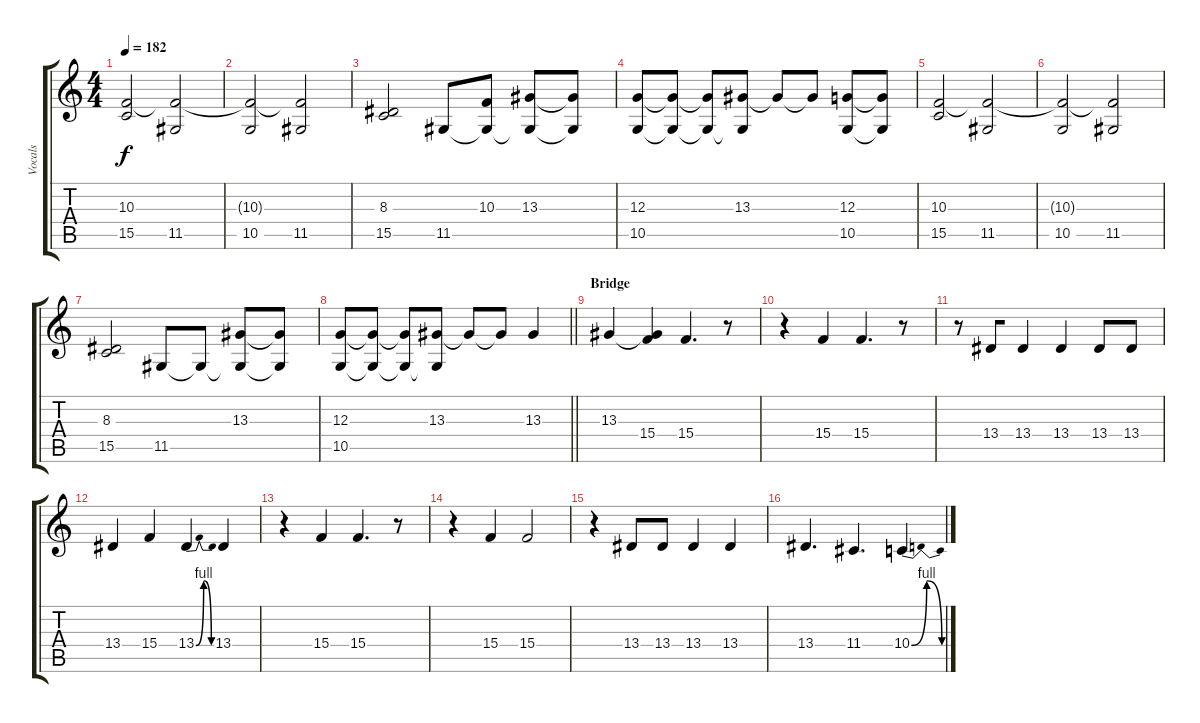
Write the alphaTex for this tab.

\track ("Vocals" "Vocals") {instrument lead6voice}
\staff {score tabs}
\tuning (E4 B3 G3 D3 A2 E2) {hide}
\ts (4 4)
\tempo 182
\clef g2
\ks c
(10.3 15.5).2{dy f} (10.3{t} 11.5).2 |
(10.3{t} 10.5).2 (10.3{t} 11.5).2 |
(8.3 15.5).2 11.5.8 (10.3 11.5{t}).8 (13.3 11.5{t}).8 (13.3{t} 11.5{t}).8 |
(12.3 10.5).8 (12.3{t} 10.5{t}).8 (12.3{t} 10.5{t}).8 (13.3 10.5{t}).8 13.3{t}.8 13.3{t}.8 (12.3 10.5).8 (12.3{t} 10.5{t}).8 |
(10.3 15.5).2 (10.3{t} 11.5).2 |
(10.3{t} 10.5).2 (10.3{t} 11.5).2 |
(8.3 15.5).2 11.5.8 11.5{t}.8 (13.3 11.5{t}).8 (13.3{t} 11.5{t}).8 |
\barLineRight lightlight
(12.3 10.5).8 (12.3{t} 10.5{t}).8 (12.3{t} 10.5{t}).8 (13.3 10.5{t}).8 13.3{t}.8 13.3{t}.8 13.3.4 |
\section ("" "Bridge")
13.3.4 (13.3{t} 15.4).4 15.4.4{d} r.8 |
r.4 15.4.4 15.4.4{d} r.8 |
r.8 13.4.8{beam merge} 13.4.4 13.4.4 13.4.8 13.4.8 |
13.4.4 15.4.4 13.4{be (bendrelease 0 0 45 4 45 4 60 0)}.4 13.4.4 |
r.4 15.4.4 15.4.4{d} r.8 |
r.4 15.4.4 15.4.2 |
r.4 13.4.8{beam merge} 13.4.8 13.4.4 13.4.4 |
13.4.4{d} 11.4.4{d} 10.4{be (bendrelease 0 0 45 4 45 4 60 0)}.4
